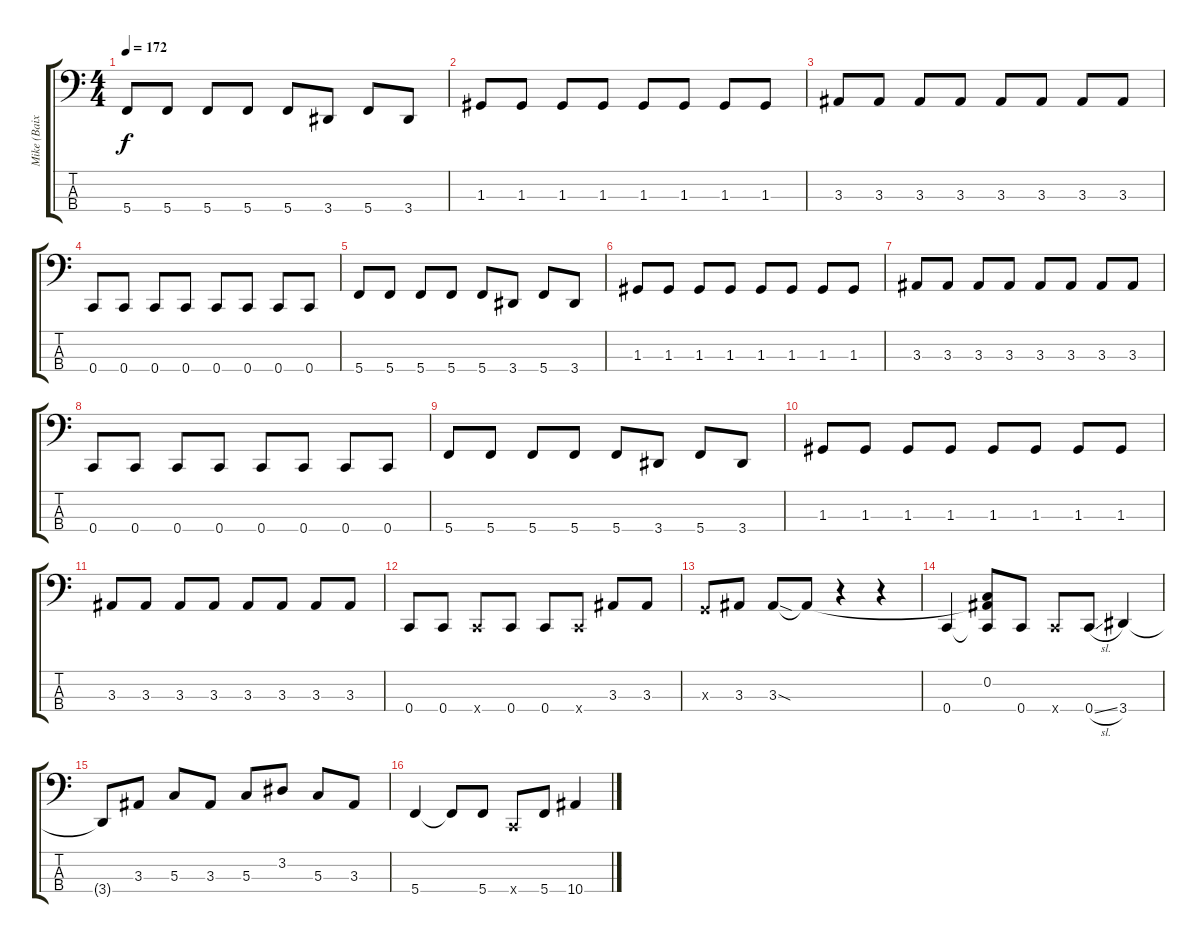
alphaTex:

\track ("Mike (Baixo)" "Mike (Baix") {instrument electricbassfinger}
\staff {score tabs}
\tuning (F2 C2 G1 C1) {hide}
\ts (4 4)
\tempo 172
\clef f4
\ks c
5.4.8{dy f} 5.4.8 5.4.8 5.4.8 5.4.8 3.4.8 5.4.8 3.4.8 |
1.3.8 1.3.8 1.3.8 1.3.8 1.3.8 1.3.8 1.3.8 1.3.8 |
3.3.8 3.3.8 3.3.8 3.3.8 3.3.8 3.3.8 3.3.8 3.3.8 |
0.4.8 0.4.8 0.4.8 0.4.8 0.4.8 0.4.8 0.4.8 0.4.8 |
5.4.8 5.4.8 5.4.8 5.4.8 5.4.8 3.4.8 5.4.8 3.4.8 |
1.3.8 1.3.8 1.3.8 1.3.8 1.3.8 1.3.8 1.3.8 1.3.8 |
3.3.8 3.3.8 3.3.8 3.3.8 3.3.8 3.3.8 3.3.8 3.3.8 |
0.4.8 0.4.8 0.4.8 0.4.8 0.4.8 0.4.8 0.4.8 0.4.8 |
5.4.8 5.4.8 5.4.8 5.4.8 5.4.8 3.4.8 5.4.8 3.4.8 |
1.3.8 1.3.8 1.3.8 1.3.8 1.3.8 1.3.8 1.3.8 1.3.8 |
3.3.8 3.3.8 3.3.8 3.3.8 3.3.8 3.3.8 3.3.8 3.3.8 |
0.4.8 0.4.8 0.4{x}.8 0.4.8 0.4.8 0.4{x}.8 3.3.8 3.3.8 |
0.3{x}.8 3.3.8 3.3{sod}.8 3.3{t}.8 r.4 r.4 |
0.4.4 (0.2 3.3{t} 0.4{t}).8 0.4.8 0.4{x}.8 0.4{sl}.8 3.4.4 |
3.4{t}.8 3.3.8 5.3.8 3.3.8 5.3.8 3.2.8 5.3.8 3.3.8 |
5.4.4 5.4{t}.8 5.4.8 0.4{x}.8 5.4.8 10.4.4
